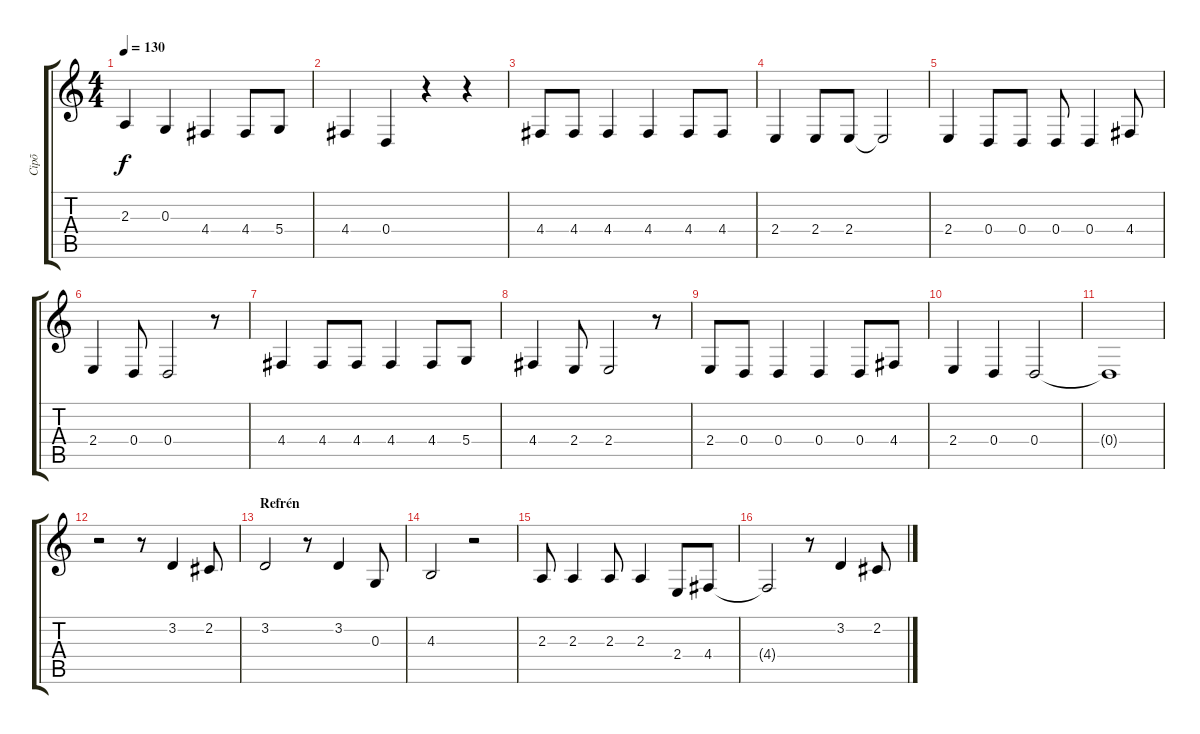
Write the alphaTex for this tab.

\track ("Cipõ" "Cipõ") {instrument violin}
\staff {score tabs}
\tuning (E4 B3 G3 D3 A2 E2) {hide}
\ts (4 4)
\tempo 130
\clef g2
\ks c
2.3.4{dy f} 0.3.4 4.4.4 4.4.8 5.4.8 |
4.4.4 0.4.4 r.4 r.4 |
4.4.8 4.4.8 4.4.4 4.4.4 4.4.8 4.4.8 |
2.4.4 2.4.8 2.4.8 2.4{t}.2 |
2.4.4 0.4.8 0.4.8 0.4.8 0.4.4 4.4.8 |
2.4.4 0.4.8 0.4.2 r.8 |
4.4.4 4.4.8 4.4.8 4.4.4 4.4.8 5.4.8 |
4.4.4 2.4.8 2.4.2 r.8 |
2.4.8 0.4.8 0.4.4 0.4.4 0.4.8 4.4.8 |
2.4.4 0.4.4 0.4.2 |
0.4{t}.1 |
r.2 r.8 3.2.4 2.2.8 |
\section ("" "Refrén")
3.2.2 r.8 3.2.4 0.3.8 |
4.3.2 r.2 |
2.3.8 2.3.4 2.3.8 2.3.4 2.4.8 4.4.8 |
4.4{t}.2 r.8 3.2.4 2.2.8
